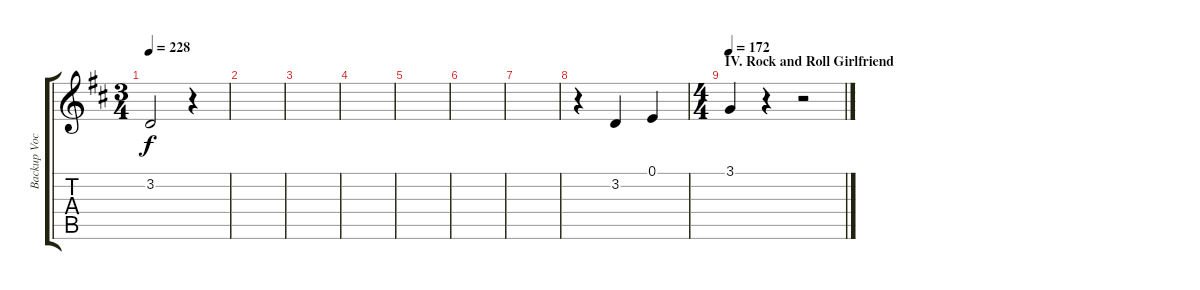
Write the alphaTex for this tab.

\track ("Backup Vocals" "Backup Voc") {instrument altosax}
\staff {score tabs}
\tuning (E4 B3 G3 D3 A2 E2) {hide}
\ts (3 4)
\tempo 228
\clef g2
\ks d
3.2.2{dy f} r.4 |
|
|
|
|
|
|
r.4 3.2.4 0.1.4 |
\ts (4 4)
\section ("" "IV. Rock and Roll Girlfriend")
\tempo 172
3.1.4 r.4 r.2
